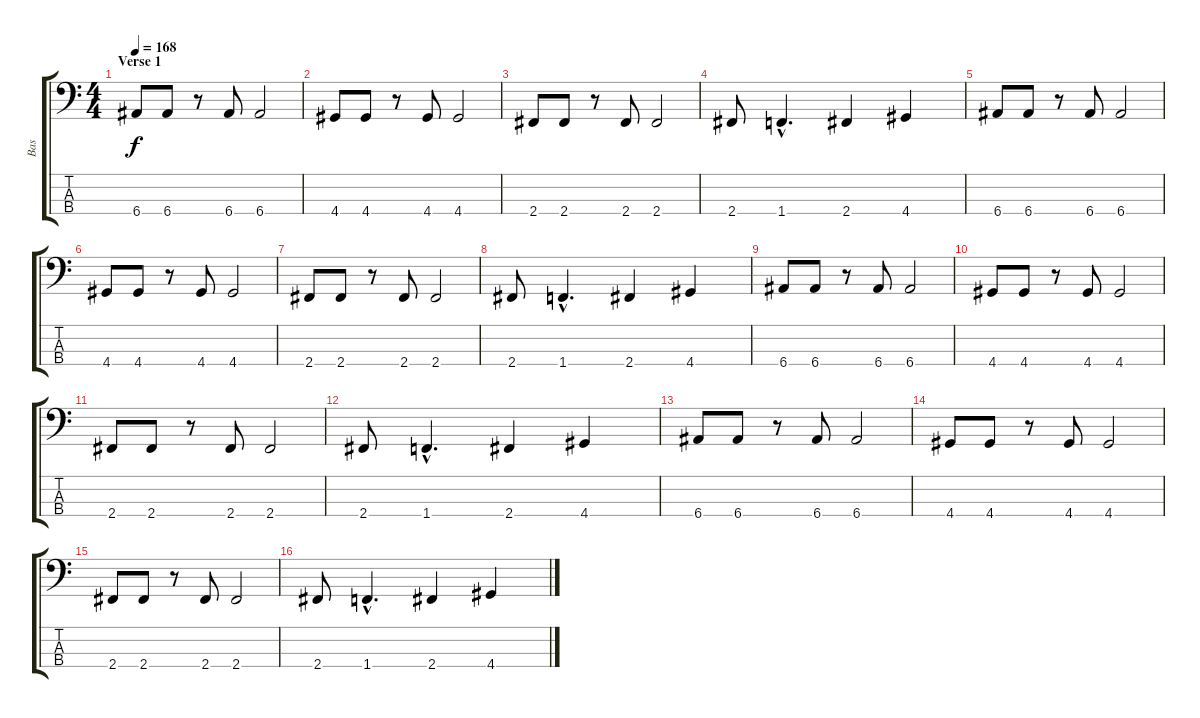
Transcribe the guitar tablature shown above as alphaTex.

\track ("Bas" "Bas") {instrument electricbassfinger}
\staff {score tabs}
\tuning (G2 D2 A1 E1) {hide}
\ts (4 4)
\section ("" "Verse 1")
\tempo 168
\clef f4
\ks c
6.4.8{dy f} 6.4.8 r.8 6.4.8 6.4.2 |
4.4.8 4.4.8 r.8 4.4.8 4.4.2 |
2.4.8 2.4.8 r.8 2.4.8 2.4.2 |
2.4.8 1.4{hac}.4{d} 2.4.4 4.4.4 |
6.4.8 6.4.8 r.8 6.4.8 6.4.2 |
4.4.8 4.4.8 r.8 4.4.8 4.4.2 |
2.4.8 2.4.8 r.8 2.4.8 2.4.2 |
2.4.8 1.4{hac}.4{d} 2.4.4 4.4.4 |
6.4.8 6.4.8 r.8 6.4.8 6.4.2 |
4.4.8 4.4.8 r.8 4.4.8 4.4.2 |
2.4.8 2.4.8 r.8 2.4.8 2.4.2 |
2.4.8 1.4{hac}.4{d} 2.4.4 4.4.4 |
6.4.8 6.4.8 r.8 6.4.8 6.4.2 |
4.4.8 4.4.8 r.8 4.4.8 4.4.2 |
2.4.8 2.4.8 r.8 2.4.8 2.4.2 |
2.4.8 1.4{hac}.4{d} 2.4.4 4.4.4
